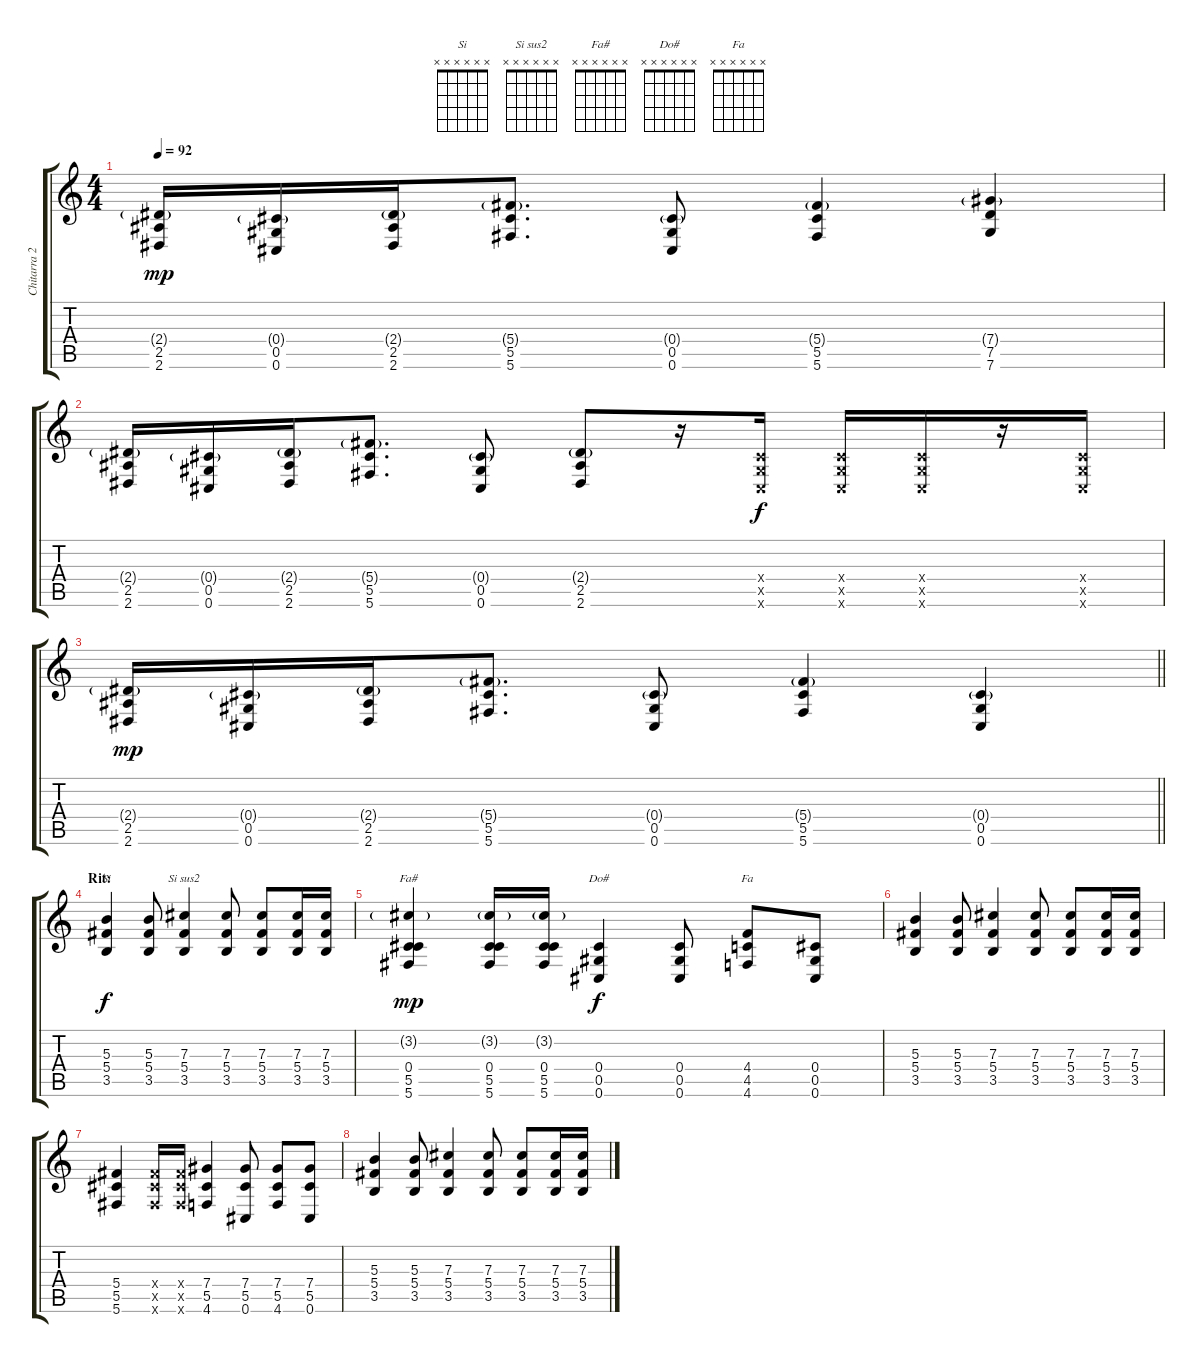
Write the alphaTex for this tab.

\track ("Chitarra 2" "Chitarra 2") {instrument distortionguitar}
\staff {score tabs}
\tuning (Eb4 Bb3 Gb3 Db3 Ab2 Db2) {hide}
\chord ("Si" x x x x x x)
\chord ("Si sus2" x x x x x x)
\chord ("Fa#" x x x x x x)
\chord ("Do#" x x x x x x)
\chord ("Fa" x x x x x x)
\ts (4 4)
\tempo 92
\clef g2
\ks c
(2.4{g} 2.5 2.6).16{dy mp} (0.4{g} 0.5 0.6).16 (2.4{g} 2.5 2.6).16 (5.4{g} 5.5 5.6).8{d} (0.4{g} 0.5 0.6).8 (5.4{g} 5.5 5.6).4 (7.4{g} 7.5 7.6).4 |
(2.4{g} 2.5 2.6).16 (0.4{g} 0.5 0.6).16 (2.4{g} 2.5 2.6).16 (5.4{g} 5.5 5.6).8{d} (0.4{g} 0.5 0.6).8 (2.4{g} 2.5 2.6).8 r.16 (0.4{x} 0.5{x} 0.6{x}).16{dy f} (0.4{x} 0.5{x} 0.6{x}).16 (0.4{x} 0.5{x} 0.6{x}).16 r.16 (0.4{x} 0.5{x} 0.6{x}).16 |
\barLineRight lightlight
(2.4{g} 2.5 2.6).16{dy mp} (0.4{g} 0.5 0.6).16 (2.4{g} 2.5 2.6).16 (5.4{g} 5.5 5.6).8{d} (0.4{g} 0.5 0.6).8 (5.4{g} 5.5 5.6).4 (0.4{g} 0.5 0.6).4 |
\section ("" "Rit:")
(5.3 5.4 3.5).4{ch "Si" dy f} (5.3 5.4 3.5).8 (7.3 5.4 3.5).4{ch "Si sus2"} (7.3 5.4 3.5).8 (7.3 5.4 3.5).8 (7.3 5.4 3.5).16 (7.3 5.4 3.5).16 |
(3.2{g} 0.4 5.5 5.6).4{ch "Fa#" dy mp} (3.2{g} 0.4 5.5 5.6).16 (3.2{g} 0.4 5.5 5.6).16 (0.4 0.5 0.6).4{ch "Do#" dy f} (0.4 0.5 0.6).8 (4.4 4.5 4.6).8{ch "Fa"} (0.4 0.5 0.6).8 |
(5.3 5.4 3.5).4 (5.3 5.4 3.5).8 (7.3 5.4 3.5).4 (7.3 5.4 3.5).8 (7.3 5.4 3.5).8 (7.3 5.4 3.5).16 (7.3 5.4 3.5).16 |
(5.4 5.5 5.6).4 (5.4{x} 5.5{x} 5.6{x}).16 (5.4{x} 5.5{x} 5.6{x}).16 (7.4 5.5 4.6).4 (7.4 5.5 0.6).8 (7.4 5.5 4.6).8 (7.4 5.5 0.6).8 |
(5.3 5.4 3.5).4 (5.3 5.4 3.5).8 (7.3 5.4 3.5).4 (7.3 5.4 3.5).8 (7.3 5.4 3.5).8 (7.3 5.4 3.5).16 (7.3 5.4 3.5).16
